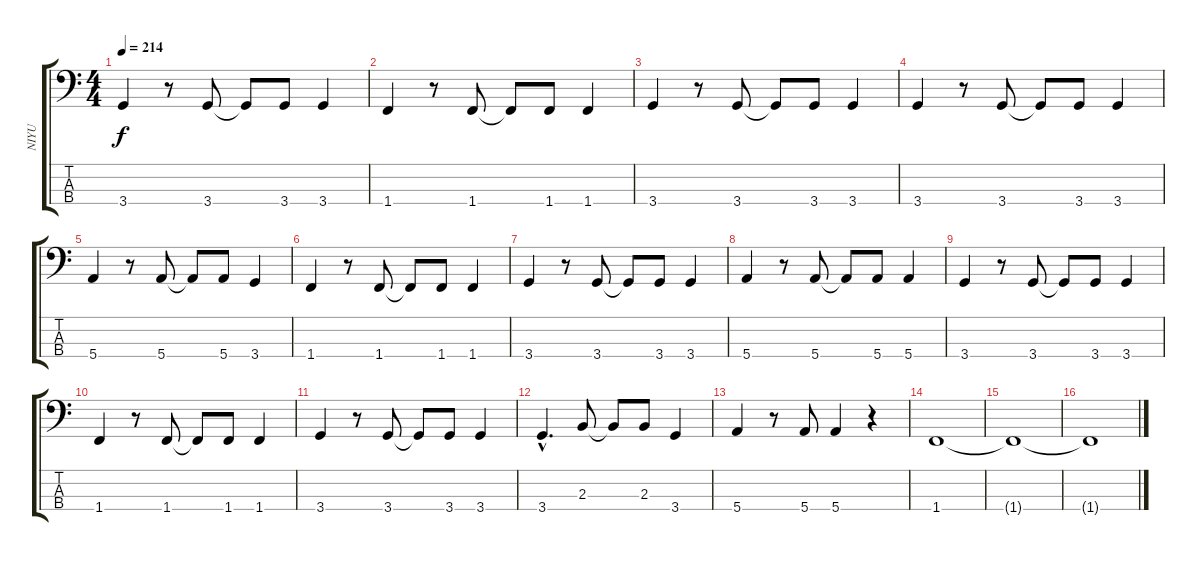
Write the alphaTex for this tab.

\track ("NIYU" "NIYU") {instrument electricbasspick}
\staff {score tabs}
\tuning (G2 D2 A1 E1) {hide}
\ts (4 4)
\tempo 214
\clef f4
\ks c
3.4.4{dy f} r.8 3.4.8 3.4{t}.8 3.4.8 3.4.4 |
1.4.4 r.8 1.4.8 1.4{t}.8 1.4.8 1.4.4 |
3.4.4 r.8 3.4.8 3.4{t}.8 3.4.8 3.4.4 |
3.4.4 r.8 3.4.8 3.4{t}.8 3.4.8 3.4.4 |
5.4.4 r.8 5.4.8 5.4{t}.8 5.4.8 3.4.4 |
1.4.4 r.8 1.4.8 1.4{t}.8 1.4.8 1.4.4 |
3.4.4 r.8 3.4.8 3.4{t}.8 3.4.8 3.4.4 |
5.4.4 r.8 5.4.8 5.4{t}.8 5.4.8 5.4.4 |
3.4.4 r.8 3.4.8 3.4{t}.8 3.4.8 3.4.4 |
1.4.4 r.8 1.4.8 1.4{t}.8 1.4.8 1.4.4 |
3.4.4 r.8 3.4.8 3.4{t}.8 3.4.8 3.4.4 |
3.4{hac}.4{d} 2.3.8 2.3{t}.8 2.3.8 3.4.4 |
5.4.4 r.8 5.4.8 5.4.4 r.4 |
1.4.1 |
1.4{t}.1 |
1.4{t}.1
